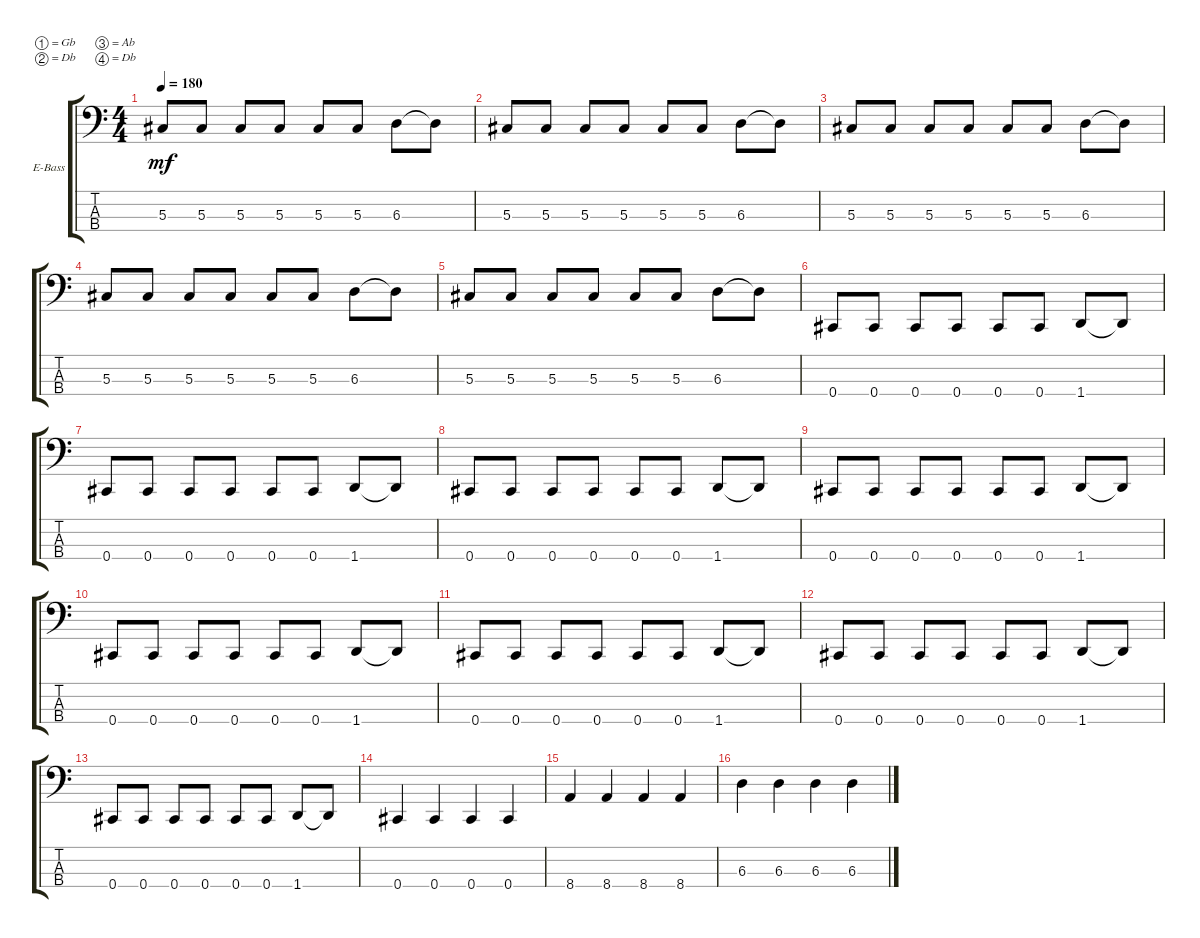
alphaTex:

\defaultSystemsLayout 4
\bracketExtendMode groupsimilarinstruments
\firstSystemTrackNameOrientation horizontal
\otherSystemsTrackNameOrientation horizontal
\track ("Electric Bass" "E-Bass") {instrument electricbassfinger}
\staff {score tabs}
\tuning (Gb2 Db2 Ab1 Db1)
\ts (4 4)
\tempo 180
\clef f4
\scale
0.333333
\ks c
5.3.8{dy mf} 5.3.8 5.3.8 5.3.8 5.3.8 5.3.8 6.3.8 6.3{t}.8 |
\scale
0.333333 5.3.8 5.3.8 5.3.8 5.3.8 5.3.8 5.3.8 6.3.8 6.3{t}.8 |
\scale
0.333333 5.3.8 5.3.8 5.3.8 5.3.8 5.3.8 5.3.8 6.3.8 6.3{t}.8 |
\scale
0.333333 5.3.8 5.3.8 5.3.8 5.3.8 5.3.8 5.3.8 6.3.8 6.3{t}.8 |
\scale
0.333333 5.3.8 5.3.8 5.3.8 5.3.8 5.3.8 5.3.8 6.3.8 6.3{t}.8 |
\scale
0.333333 0.4.8 0.4.8 0.4.8 0.4.8 0.4.8 0.4.8 1.4.8 1.4{t}.8 |
\scale
0.333333 0.4.8 0.4.8 0.4.8 0.4.8 0.4.8 0.4.8 1.4.8 1.4{t}.8 |
\scale
0.333333 0.4.8 0.4.8 0.4.8 0.4.8 0.4.8 0.4.8 1.4.8 1.4{t}.8 |
\scale
0.333333 0.4.8 0.4.8 0.4.8 0.4.8 0.4.8 0.4.8 1.4.8 1.4{t}.8 |
\scale
0.333333 0.4.8 0.4.8 0.4.8 0.4.8 0.4.8 0.4.8 1.4.8 1.4{t}.8 |
\scale
0.333333 0.4.8 0.4.8 0.4.8 0.4.8 0.4.8 0.4.8 1.4.8 1.4{t}.8 |
\scale
0.333333 0.4.8 0.4.8 0.4.8 0.4.8 0.4.8 0.4.8 1.4.8 1.4{t}.8 |
\scale
0.333333 0.4.8 0.4.8 0.4.8 0.4.8 0.4.8 0.4.8 1.4.8 1.4{t}.8 |
\scale
0.333333 0.4.4 0.4.4 0.4.4 0.4.4 |
\scale
0.333333 8.4.4 8.4.4 8.4.4 8.4.4 |
\scale
0.333333 6.3.4 6.3.4 6.3.4 6.3.4
